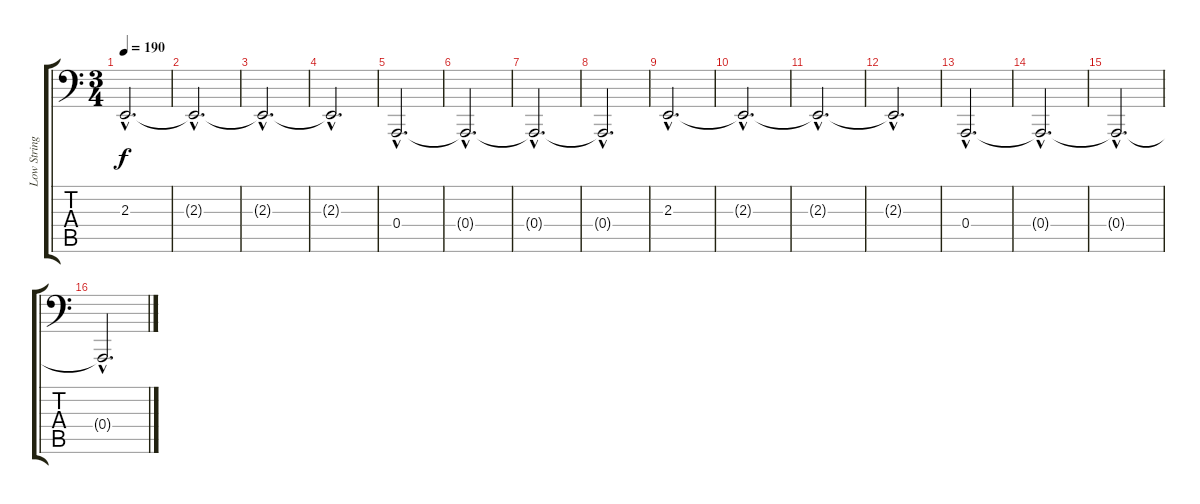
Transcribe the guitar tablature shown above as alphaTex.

\track ("Low Strings" "Low String") {instrument stringensemble1}
\staff {score tabs}
\tuning (C3 G2 D2 A1 E1 B0) {hide}
\ts (3 4)
\tempo 190
\clef f4
\ks c
2.3{hac}.2{d dy f} |
2.3{hac t}.2{d} |
2.3{hac t}.2{d} |
2.3{hac t}.2{d} |
0.4{hac}.2{d} |
0.4{hac t}.2{d} |
0.4{hac t}.2{d} |
0.4{hac t}.2{d} |
2.3{hac}.2{d} |
2.3{hac t}.2{d} |
2.3{hac t}.2{d} |
2.3{hac t}.2{d} |
0.4{hac}.2{d} |
0.4{hac t}.2{d} |
0.4{hac t}.2{d} |
0.4{hac t}.2{d}
